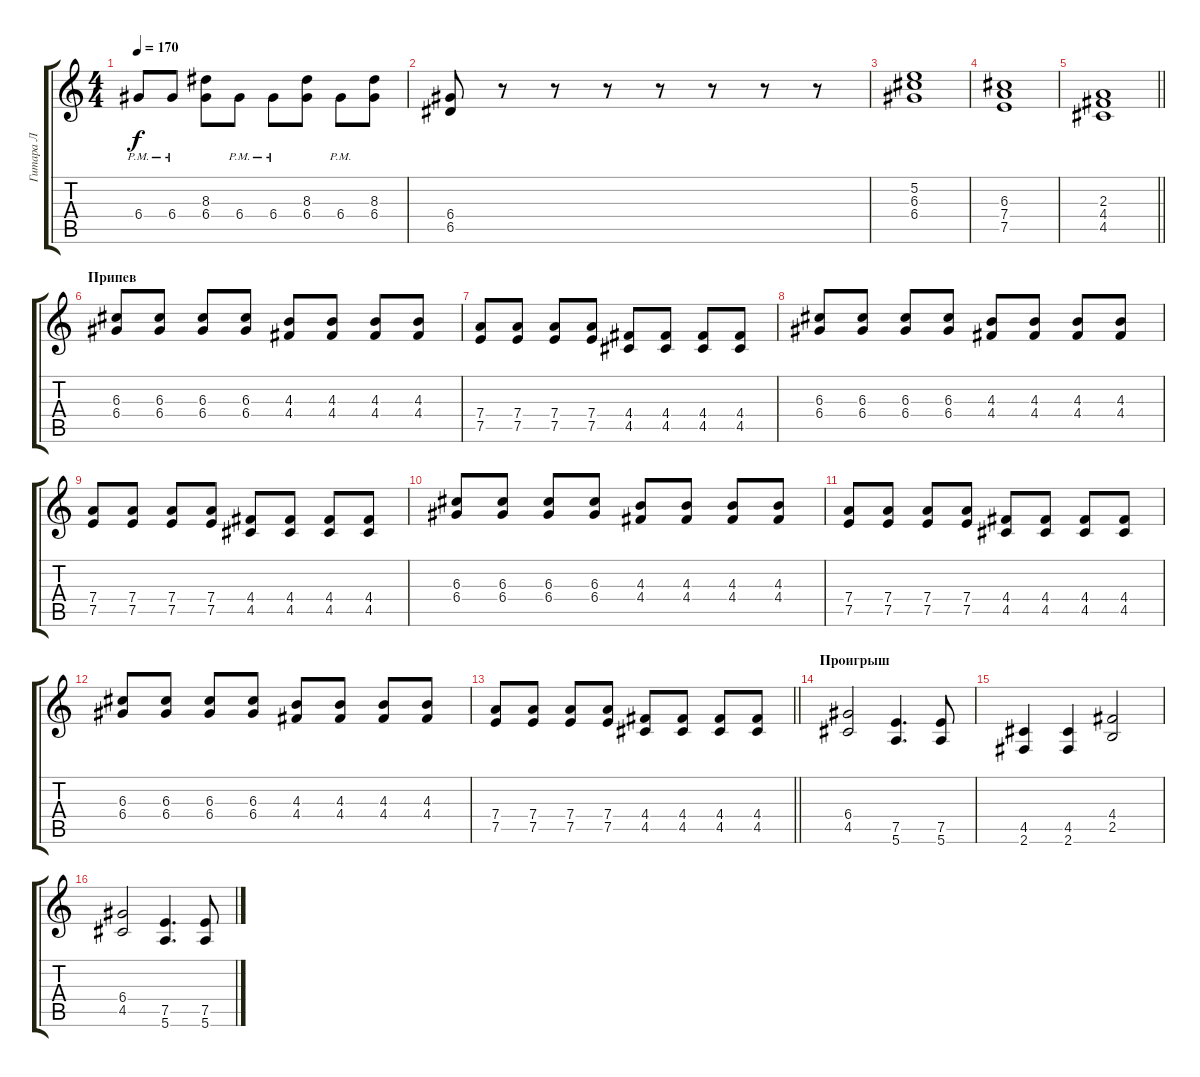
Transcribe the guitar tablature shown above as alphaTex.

\track ("Гитара Л" "Гитара Л") {instrument distortionguitar}
\staff {score tabs}
\tuning (E4 B3 G3 D3 A2 E2) {hide}
\ts (4 4)
\tempo 170
\clef g2
\ks c
6.4{pm}.8{dy f} 6.4{pm}.8 (8.3 6.4).8 6.4{pm}.8 6.4{pm}.8 (8.3 6.4).8 6.4{pm}.8 (8.3 6.4).8 |
(6.4 6.5).8 r.8 r.8 r.8 r.8 r.8 r.8 r.8 |
(5.2 6.3 6.4).1 |
(6.3 7.4 7.5).1 |
\barLineRight lightlight
(2.3 4.4 4.5).1 |
\section ("" "Припев")
(6.3 6.4).8 (6.3 6.4).8 (6.3 6.4).8 (6.3 6.4).8 (4.3 4.4).8 (4.3 4.4).8 (4.3 4.4).8 (4.3 4.4).8 |
(7.4 7.5).8 (7.4 7.5).8 (7.4 7.5).8 (7.4 7.5).8 (4.4 4.5).8 (4.4 4.5).8 (4.4 4.5).8 (4.4 4.5).8 |
(6.3 6.4).8 (6.3 6.4).8 (6.3 6.4).8 (6.3 6.4).8 (4.3 4.4).8 (4.3 4.4).8 (4.3 4.4).8 (4.3 4.4).8 |
(7.4 7.5).8 (7.4 7.5).8 (7.4 7.5).8 (7.4 7.5).8 (4.4 4.5).8 (4.4 4.5).8 (4.4 4.5).8 (4.4 4.5).8 |
(6.3 6.4).8 (6.3 6.4).8 (6.3 6.4).8 (6.3 6.4).8 (4.3 4.4).8 (4.3 4.4).8 (4.3 4.4).8 (4.3 4.4).8 |
(7.4 7.5).8 (7.4 7.5).8 (7.4 7.5).8 (7.4 7.5).8 (4.4 4.5).8 (4.4 4.5).8 (4.4 4.5).8 (4.4 4.5).8 |
(6.3 6.4).8 (6.3 6.4).8 (6.3 6.4).8 (6.3 6.4).8 (4.3 4.4).8 (4.3 4.4).8 (4.3 4.4).8 (4.3 4.4).8 |
\barLineRight lightlight
(7.4 7.5).8 (7.4 7.5).8 (7.4 7.5).8 (7.4 7.5).8 (4.4 4.5).8 (4.4 4.5).8 (4.4 4.5).8 (4.4 4.5).8 |
\section ("" "Проигрыш")
(6.4 4.5).2 (7.5 5.6).4{d} (7.5 5.6).8 |
(4.5 2.6).4 (4.5 2.6).4 (4.4 2.5).2 |
(6.4 4.5).2 (7.5 5.6).4{d} (7.5 5.6).8
